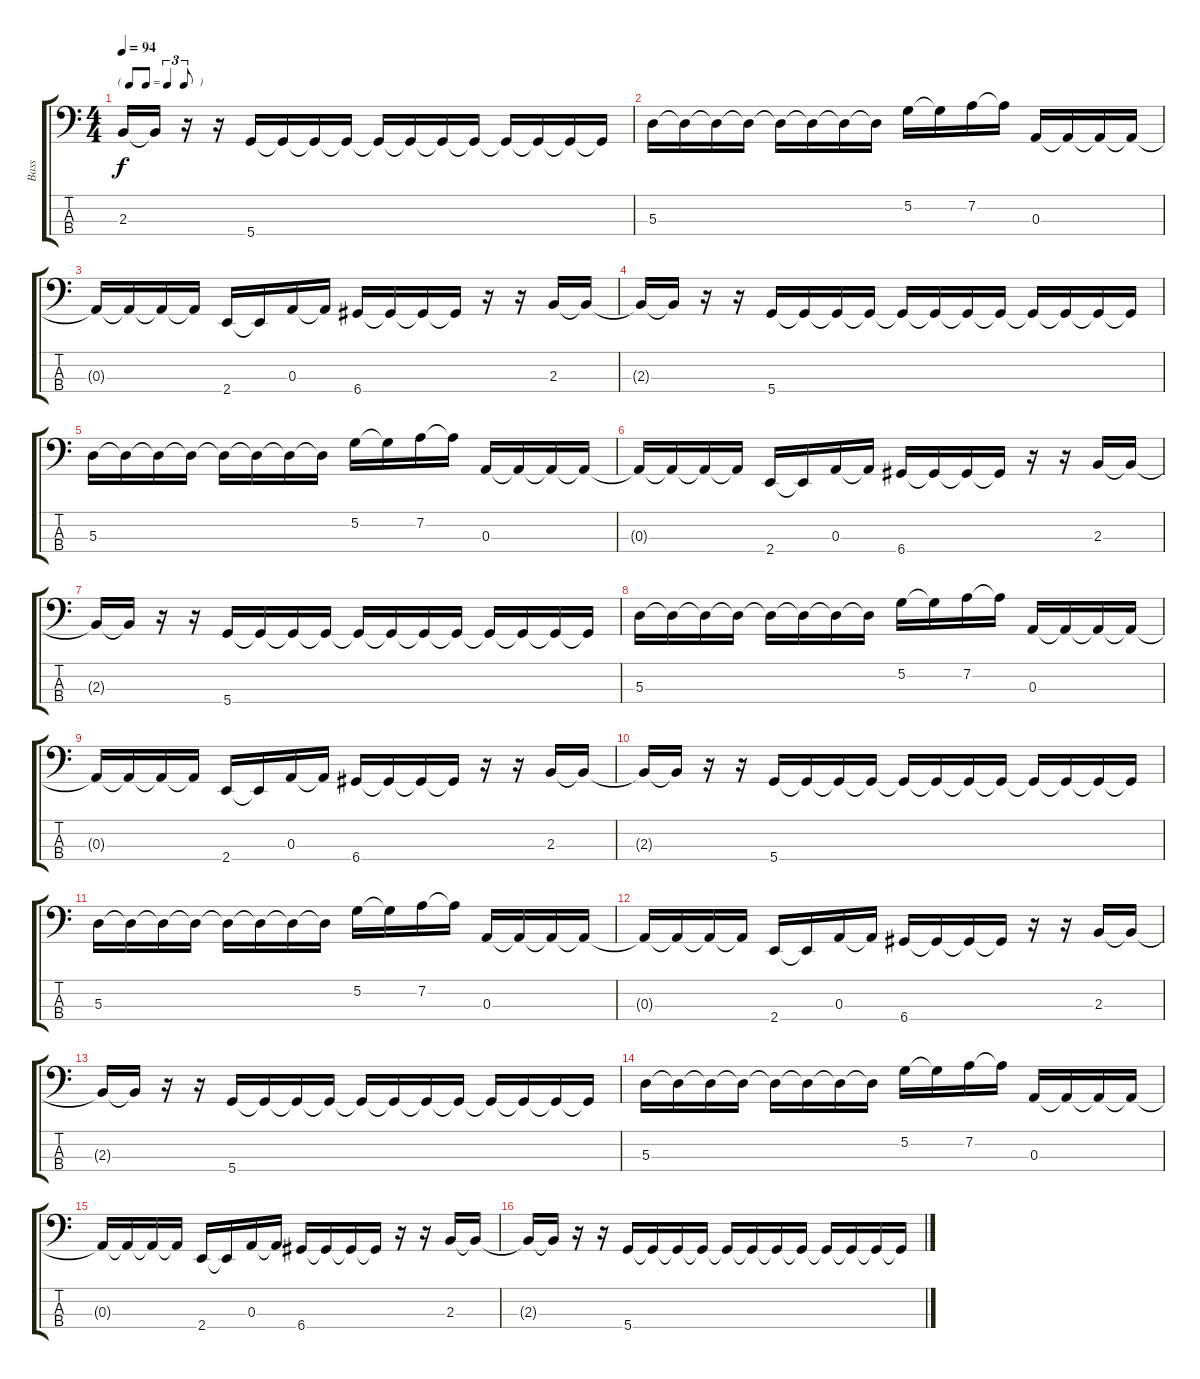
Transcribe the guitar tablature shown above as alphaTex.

\track ("Bass" "Bass") {instrument electricbassfinger}
\staff {score tabs}
\tuning (G2 D2 A1 D1) {hide}
\ts (4 4)
\tf triplet8th
\tempo 94
\clef f4
\ks c
2.3{t}.16{dy f} 2.3{t}.16 r.16 r.16 5.4.16 5.4{t}.16 5.4{t}.16 5.4{t}.16 5.4{t}.16 5.4{t}.16 5.4{t}.16 5.4{t}.16 5.4{t}.16 5.4{t}.16 5.4{t}.16 5.4{t}.16 |
5.3.16 5.3{t}.16 5.3{t}.16 5.3{t}.16 5.3{t}.16 5.3{t}.16 5.3{t}.16 5.3{t}.16 5.2.16 5.2{t}.16 7.2.16 7.2{t}.16 0.3.16 0.3{t}.16 0.3{t}.16 0.3{t}.16 |
0.3{t}.16 0.3{t}.16 0.3{t}.16 0.3{t}.16 2.4.16 2.4{t}.16 0.3.16 0.3{t}.16 6.4.16 6.4{t}.16 6.4{t}.16 6.4{t}.16 r.16 r.16 2.3.16 2.3{t}.16 |
2.3{t}.16 2.3{t}.16 r.16 r.16 5.4.16 5.4{t}.16 5.4{t}.16 5.4{t}.16 5.4{t}.16 5.4{t}.16 5.4{t}.16 5.4{t}.16 5.4{t}.16 5.4{t}.16 5.4{t}.16 5.4{t}.16 |
5.3.16 5.3{t}.16 5.3{t}.16 5.3{t}.16 5.3{t}.16 5.3{t}.16 5.3{t}.16 5.3{t}.16 5.2.16 5.2{t}.16 7.2.16 7.2{t}.16 0.3.16 0.3{t}.16 0.3{t}.16 0.3{t}.16 |
0.3{t}.16 0.3{t}.16 0.3{t}.16 0.3{t}.16 2.4.16 2.4{t}.16 0.3.16 0.3{t}.16 6.4.16 6.4{t}.16 6.4{t}.16 6.4{t}.16 r.16 r.16 2.3.16 2.3{t}.16 |
2.3{t}.16 2.3{t}.16 r.16 r.16 5.4.16 5.4{t}.16 5.4{t}.16 5.4{t}.16 5.4{t}.16 5.4{t}.16 5.4{t}.16 5.4{t}.16 5.4{t}.16 5.4{t}.16 5.4{t}.16 5.4{t}.16 |
5.3.16 5.3{t}.16 5.3{t}.16 5.3{t}.16 5.3{t}.16 5.3{t}.16 5.3{t}.16 5.3{t}.16 5.2.16 5.2{t}.16 7.2.16 7.2{t}.16 0.3.16 0.3{t}.16 0.3{t}.16 0.3{t}.16 |
0.3{t}.16 0.3{t}.16 0.3{t}.16 0.3{t}.16 2.4.16 2.4{t}.16 0.3.16 0.3{t}.16 6.4.16 6.4{t}.16 6.4{t}.16 6.4{t}.16 r.16 r.16 2.3.16 2.3{t}.16 |
2.3{t}.16 2.3{t}.16 r.16 r.16 5.4.16 5.4{t}.16 5.4{t}.16 5.4{t}.16 5.4{t}.16 5.4{t}.16 5.4{t}.16 5.4{t}.16 5.4{t}.16 5.4{t}.16 5.4{t}.16 5.4{t}.16 |
5.3.16 5.3{t}.16 5.3{t}.16 5.3{t}.16 5.3{t}.16 5.3{t}.16 5.3{t}.16 5.3{t}.16 5.2.16 5.2{t}.16 7.2.16 7.2{t}.16 0.3.16 0.3{t}.16 0.3{t}.16 0.3{t}.16 |
0.3{t}.16 0.3{t}.16 0.3{t}.16 0.3{t}.16 2.4.16 2.4{t}.16 0.3.16 0.3{t}.16 6.4.16 6.4{t}.16 6.4{t}.16 6.4{t}.16 r.16 r.16 2.3.16 2.3{t}.16 |
2.3{t}.16 2.3{t}.16 r.16 r.16 5.4.16 5.4{t}.16 5.4{t}.16 5.4{t}.16 5.4{t}.16 5.4{t}.16 5.4{t}.16 5.4{t}.16 5.4{t}.16 5.4{t}.16 5.4{t}.16 5.4{t}.16 |
5.3.16 5.3{t}.16 5.3{t}.16 5.3{t}.16 5.3{t}.16 5.3{t}.16 5.3{t}.16 5.3{t}.16 5.2.16 5.2{t}.16 7.2.16 7.2{t}.16 0.3.16 0.3{t}.16 0.3{t}.16 0.3{t}.16 |
0.3{t}.16 0.3{t}.16 0.3{t}.16 0.3{t}.16 2.4.16 2.4{t}.16 0.3.16 0.3{t}.16 6.4.16 6.4{t}.16 6.4{t}.16 6.4{t}.16 r.16 r.16 2.3.16 2.3{t}.16 |
2.3{t}.16 2.3{t}.16 r.16 r.16 5.4.16 5.4{t}.16 5.4{t}.16 5.4{t}.16 5.4{t}.16 5.4{t}.16 5.4{t}.16 5.4{t}.16 5.4{t}.16 5.4{t}.16 5.4{t}.16 5.4{t}.16
